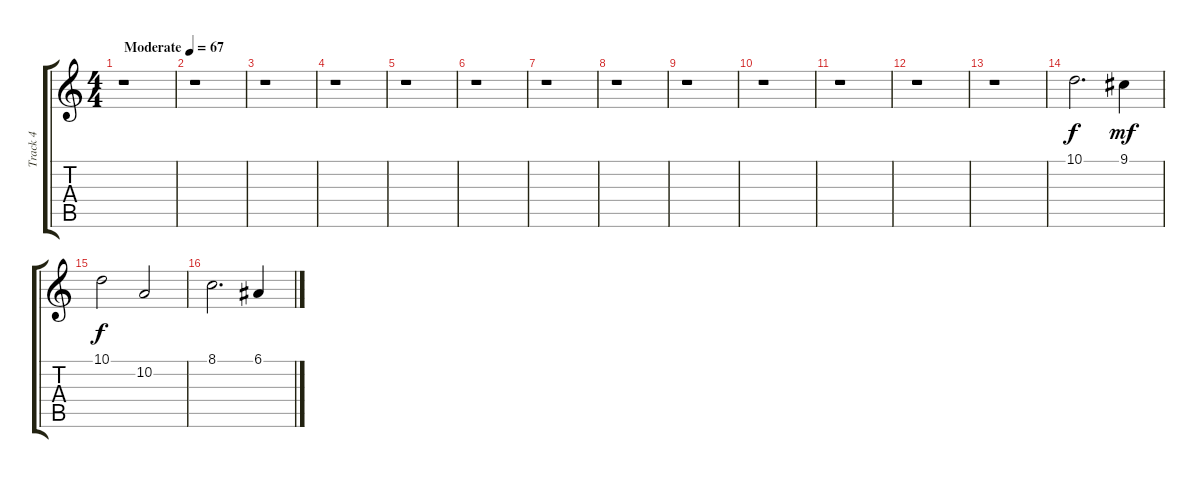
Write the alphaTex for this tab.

\track ("Track 4" "Track 4") {instrument flute}
\staff {score tabs}
\tuning (E4 B3 G3 D3 A2 E2) {hide}
\ts (4 4)
\tempo (67 "Moderate")
\clef g2
\ks c
r.1{dy f instrument flute} |
r.1 |
r.1 |
r.1 |
r.1 |
r.1 |
r.1 |
r.1 |
r.1 |
r.1 |
r.1 |
r.1 |
r.1 |
10.1.2{d} 9.1.4{dy mf} |
10.1.2{dy f} 10.2.2 |
8.1.2{d} 6.1.4
